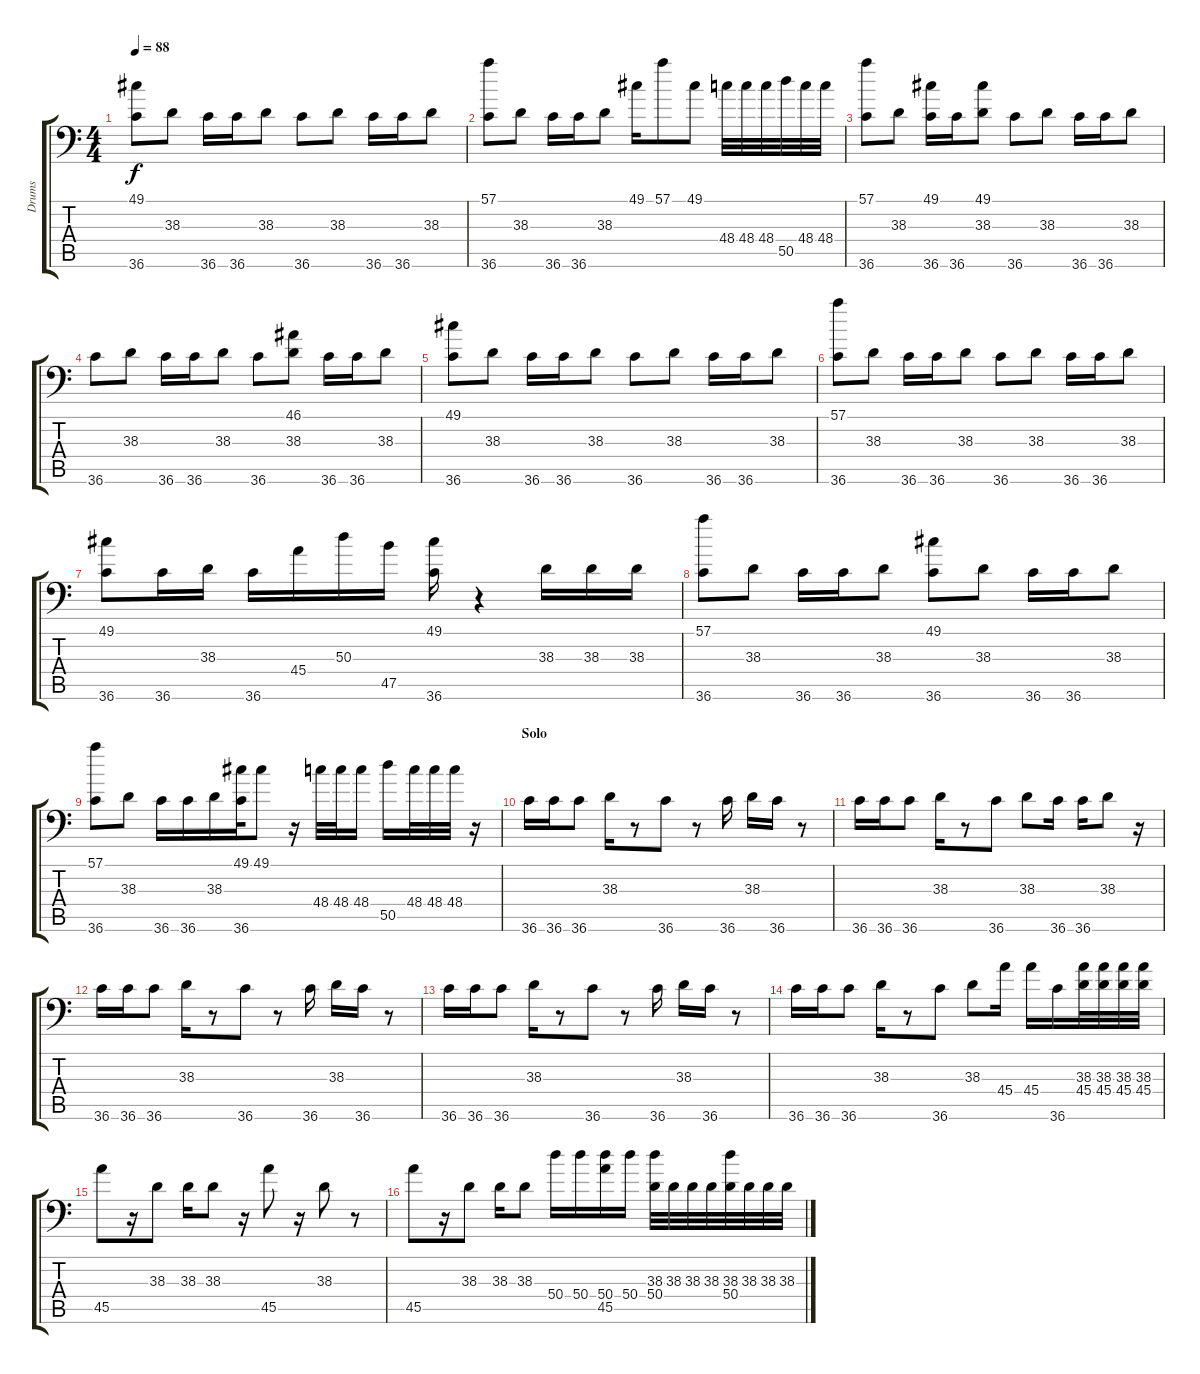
\track ("Drums" "Drums") {instrument acousticgrandpiano}
\staff {score tabs}
\tuning (C-1 C-1 C-1 C-1 C-1 C-1) {hide}
\ts (4 4)
\tempo 88
\clef f4
\ks c
(49.1 36.6).8{dy f} 38.3.8 36.6.16 36.6.16 38.3.8 36.6.8 38.3.8 36.6.16 36.6.16 38.3.8 |
(57.1 36.6).8 38.3.8 36.6.16 36.6.16 38.3.8 49.1.16 57.1.8 49.1.8 48.4.32 48.4.32 48.4.32 50.5.32 48.4.32 48.4.32 |
(57.1 36.6).8 38.3.8 (49.1 36.6).16 36.6.16 (49.1 38.3).8 36.6.8 38.3.8 36.6.16 36.6.16 38.3.8 |
36.6.8 38.3.8 36.6.16 36.6.16 38.3.8 36.6.8 (46.1 38.3).8 36.6.16 36.6.16 38.3.8 |
(49.1 36.6).8 38.3.8 36.6.16 36.6.16 38.3.8 36.6.8 38.3.8 36.6.16 36.6.16 38.3.8 |
(57.1 36.6).8 38.3.8 36.6.16 36.6.16 38.3.8 36.6.8 38.3.8 36.6.16 36.6.16 38.3.8 |
(49.1 36.6).8 36.6.16 38.3.16 36.6.16 45.4.16 50.3.16 47.5.16 (49.1 36.6).16 r.4 38.3.16 38.3.16 38.3.16 |
(57.1 36.6).8 38.3.8 36.6.16 36.6.16 38.3.8 (49.1 36.6).8 38.3.8 36.6.16 36.6.16 38.3.8 |
(57.1 36.6).8 38.3.8 36.6.16 36.6.16 38.3.16 (49.1 36.6).32 49.1.8 r.16 48.4.32 48.4.32 48.4.16 50.5.16 48.4.32 48.4.32 48.4.32 r.16 |
\section ("" "Solo")
36.6.16 36.6.16 36.6.8 38.3.16 r.8 36.6.8 r.8 36.6.16 38.3.16 36.6.16 r.8 |
36.6.16 36.6.16 36.6.8 38.3.16 r.8 36.6.8 38.3.8 36.6.16 36.6.16 38.3.8 r.16 |
36.6.16 36.6.16 36.6.8 38.3.16 r.8 36.6.8 r.8 36.6.16 38.3.16 36.6.16 r.8 |
36.6.16 36.6.16 36.6.8 38.3.16 r.8 36.6.8 r.8 36.6.16 38.3.16 36.6.16 r.8 |
36.6.16 36.6.16 36.6.8 38.3.16 r.8 36.6.8 38.3.8 45.4.16 45.4.16 36.6.16 (38.3 45.4).32 (38.3 45.4).32 (38.3 45.4).32 (38.3 45.4).32 |
45.5.8 r.16 38.3.8 38.3.16 38.3.8 r.16 45.5.8 r.16 38.3.8 r.8 |
45.5.8 r.16 38.3.8 38.3.16 38.3.8 50.4.16 50.4.16 (50.4 45.5).16 50.4.16 (38.3 50.4).32 38.3.32 38.3.32 38.3.32 (38.3 50.4).32 38.3.32 38.3.32 38.3.32
